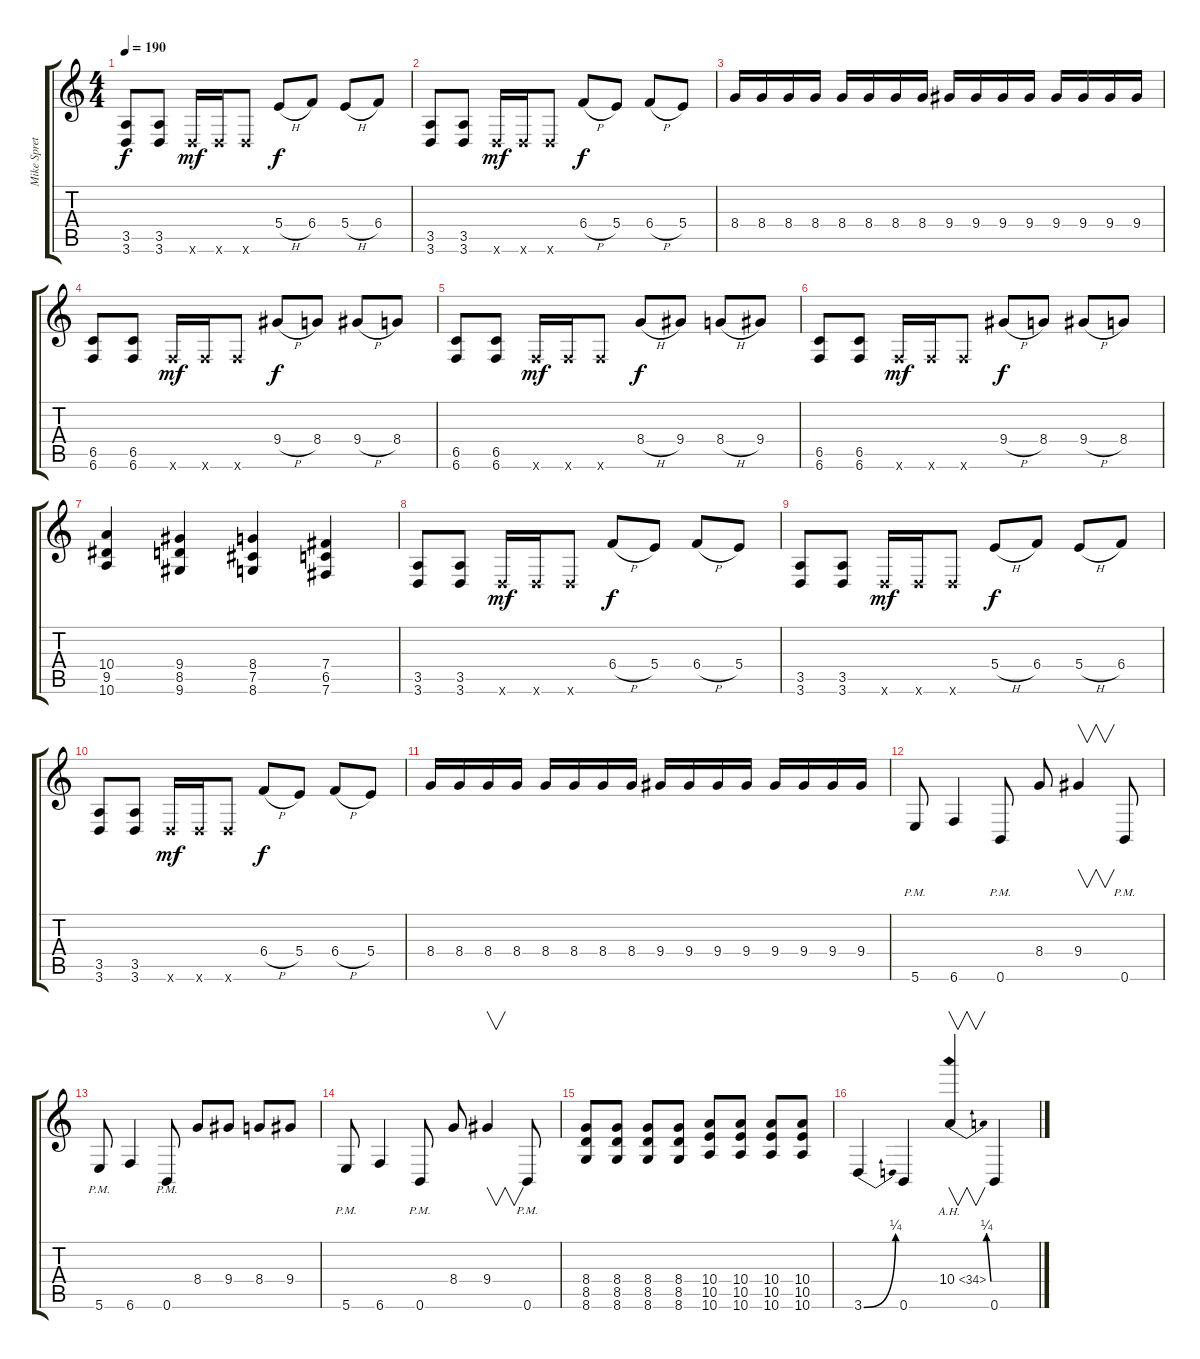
\track ("Mike Spretzer (Distortion Guitar)" "Mike Spret") {instrument distortionguitar}
\staff {score tabs}
\tuning (Db4 Ab3 E3 B2 Gb2 B1) {hide}
\ts (4 4)
\tempo 190
\clef g2
\ks c
(3.5 3.6).8{dy f} (3.5 3.6).8 3.6{x}.16{dy mf} 3.6{x}.16 3.6{x}.8 5.4{h}.8{dy f} 6.4.8 5.4{h}.8 6.4.8 |
(3.5 3.6).8 (3.5 3.6).8 3.6{x}.16{dy mf} 3.6{x}.16 3.6{x}.8 6.4{h}.8{dy f} 5.4.8 6.4{h}.8 5.4.8 |
8.4.16 8.4.16 8.4.16 8.4.16 8.4.16 8.4.16 8.4.16 8.4.16 9.4.16 9.4.16 9.4.16 9.4.16 9.4.16 9.4.16 9.4.16 9.4.16 |
(6.5 6.6).8 (6.5 6.6).8 6.6{x}.16{dy mf} 6.6{x}.16 6.6{x}.8 9.4{h}.8{dy f} 8.4.8 9.4{h}.8 8.4.8 |
(6.5 6.6).8 (6.5 6.6).8 6.6{x}.16{dy mf} 6.6{x}.16 6.6{x}.8 8.4{h}.8{dy f} 9.4.8 8.4{h}.8 9.4.8 |
(6.5 6.6).8 (6.5 6.6).8 6.6{x}.16{dy mf} 6.6{x}.16 6.6{x}.8 9.4{h}.8{dy f} 8.4.8 9.4{h}.8 8.4.8 |
(10.4 9.5 10.6).4 (9.4 8.5 9.6).4 (8.4 7.5 8.6).4 (7.4 6.5 7.6).4 |
(3.5 3.6).8 (3.5 3.6).8 3.6{x}.16{dy mf} 3.6{x}.16 3.6{x}.8 6.4{h}.8{dy f} 5.4.8 6.4{h}.8 5.4.8 |
(3.5 3.6).8 (3.5 3.6).8 3.6{x}.16{dy mf} 3.6{x}.16 3.6{x}.8 5.4{h}.8{dy f} 6.4.8 5.4{h}.8 6.4.8 |
(3.5 3.6).8 (3.5 3.6).8 3.6{x}.16{dy mf} 3.6{x}.16 3.6{x}.8 6.4{h}.8{dy f} 5.4.8 6.4{h}.8 5.4.8 |
8.4.16 8.4.16 8.4.16 8.4.16 8.4.16 8.4.16 8.4.16 8.4.16 9.4.16 9.4.16 9.4.16 9.4.16 9.4.16 9.4.16 9.4.16 9.4.16 |
5.6{pm}.8 6.6.4 0.6{pm}.8 8.4.8 9.4.4{v} 0.6{pm}.8 |
5.6{pm}.8 6.6.4 0.6{pm}.8 8.4.8 9.4.8 8.4.8 9.4.8 |
5.6{pm}.8 6.6.4 0.6{pm}.8 8.4.8 9.4.4{v} 0.6{pm}.8 |
(8.4 8.5 8.6).8 (8.4 8.5 8.6).8 (8.4 8.5 8.6).8 (8.4 8.5 8.6).8 (10.4 10.5 10.6).8 (10.4 10.5 10.6).8 (10.4 10.5 10.6).8 (10.4 10.5 10.6).8 |
3.6{be (bend 0 0 60 1)}.4 0.6.4 10.4{be (bend 0 0 60 1) ah 24}.4{v} 0.6.4
